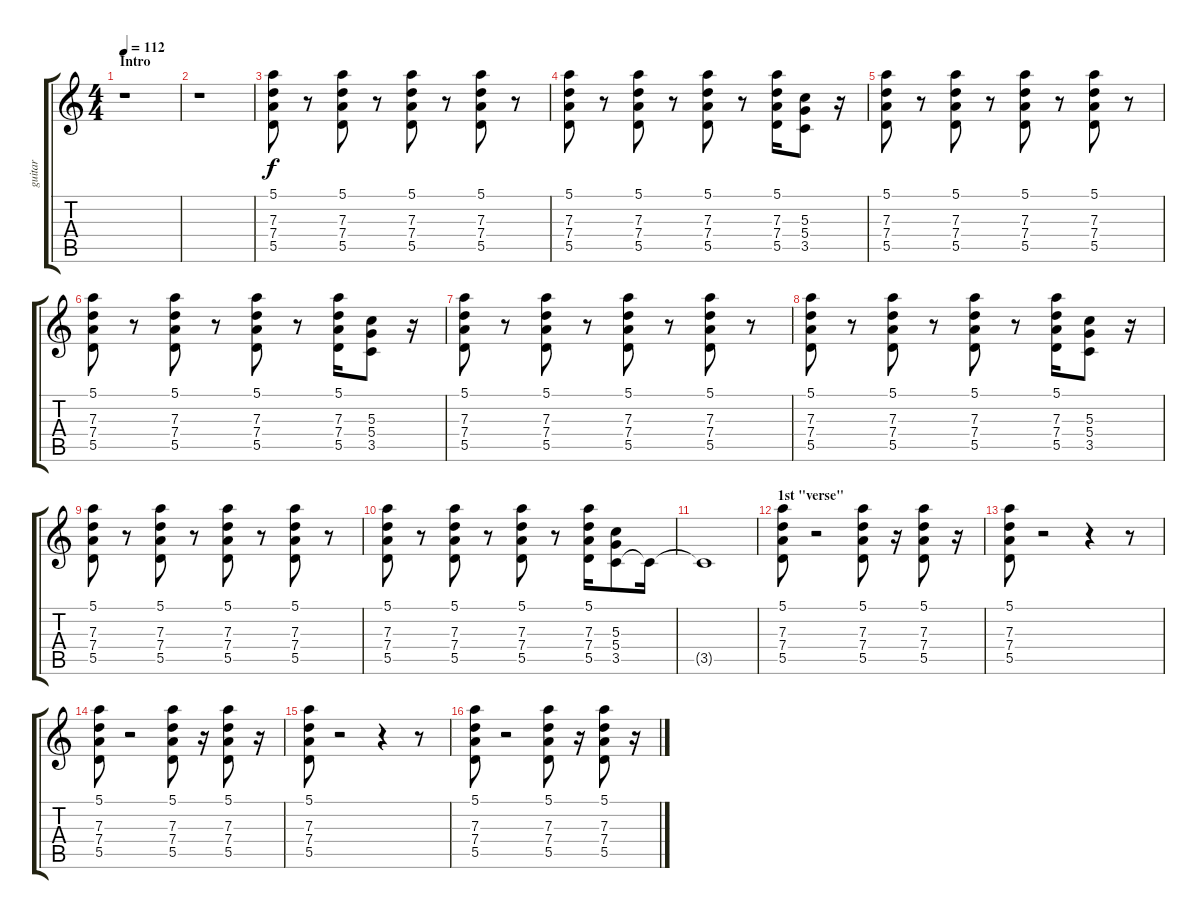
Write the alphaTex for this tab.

\track ("guitar" "guitar") {instrument distortionguitar}
\staff {score tabs}
\tuning (E4 B3 G3 D3 A2 E2) {hide}
\ts (4 4)
\section ("" "Intro")
\tempo 112
\clef g2
\ks c
r.1{dy f instrument distortionguitar} |
r.1 |
(5.1 7.3 7.4 5.5).8 r.8 (5.1 7.3 7.4 5.5).8 r.8 (5.1 7.3 7.4 5.5).8 r.8 (5.1 7.3 7.4 5.5).8 r.8 |
(5.1 7.3 7.4 5.5).8 r.8 (5.1 7.3 7.4 5.5).8 r.8 (5.1 7.3 7.4 5.5).8 r.8 (5.1 7.3 7.4 5.5).16 (5.3 5.4 3.5).8 r.16 |
(5.1 7.3 7.4 5.5).8 r.8 (5.1 7.3 7.4 5.5).8 r.8 (5.1 7.3 7.4 5.5).8 r.8 (5.1 7.3 7.4 5.5).8 r.8 |
(5.1 7.3 7.4 5.5).8 r.8 (5.1 7.3 7.4 5.5).8 r.8 (5.1 7.3 7.4 5.5).8 r.8 (5.1 7.3 7.4 5.5).16 (5.3 5.4 3.5).8 r.16 |
(5.1 7.3 7.4 5.5).8 r.8 (5.1 7.3 7.4 5.5).8 r.8 (5.1 7.3 7.4 5.5).8 r.8 (5.1 7.3 7.4 5.5).8 r.8 |
(5.1 7.3 7.4 5.5).8 r.8 (5.1 7.3 7.4 5.5).8 r.8 (5.1 7.3 7.4 5.5).8 r.8 (5.1 7.3 7.4 5.5).16 (5.3 5.4 3.5).8 r.16 |
(5.1 7.3 7.4 5.5).8 r.8 (5.1 7.3 7.4 5.5).8 r.8 (5.1 7.3 7.4 5.5).8 r.8 (5.1 7.3 7.4 5.5).8 r.8 |
(5.1 7.3 7.4 5.5).8 r.8 (5.1 7.3 7.4 5.5).8 r.8 (5.1 7.3 7.4 5.5).8 r.8 (5.1 7.3 7.4 5.5).16 (5.3 5.4 3.5).8 3.5{t}.16 |
3.5{t}.1 |
\section ("" "1st \"verse\"")
(5.1 7.3 7.4 5.5).8 r.2 (5.1 7.3 7.4 5.5).8 r.16 (5.1 7.3 7.4 5.5).8 r.16 |
(5.1 7.3 7.4 5.5).8 r.2 r.4 r.8 |
(5.1 7.3 7.4 5.5).8 r.2 (5.1 7.3 7.4 5.5).8 r.16 (5.1 7.3 7.4 5.5).8 r.16 |
(5.1 7.3 7.4 5.5).8 r.2 r.4 r.8 |
(5.1 7.3 7.4 5.5).8 r.2 (5.1 7.3 7.4 5.5).8 r.16 (5.1 7.3 7.4 5.5).8 r.16
